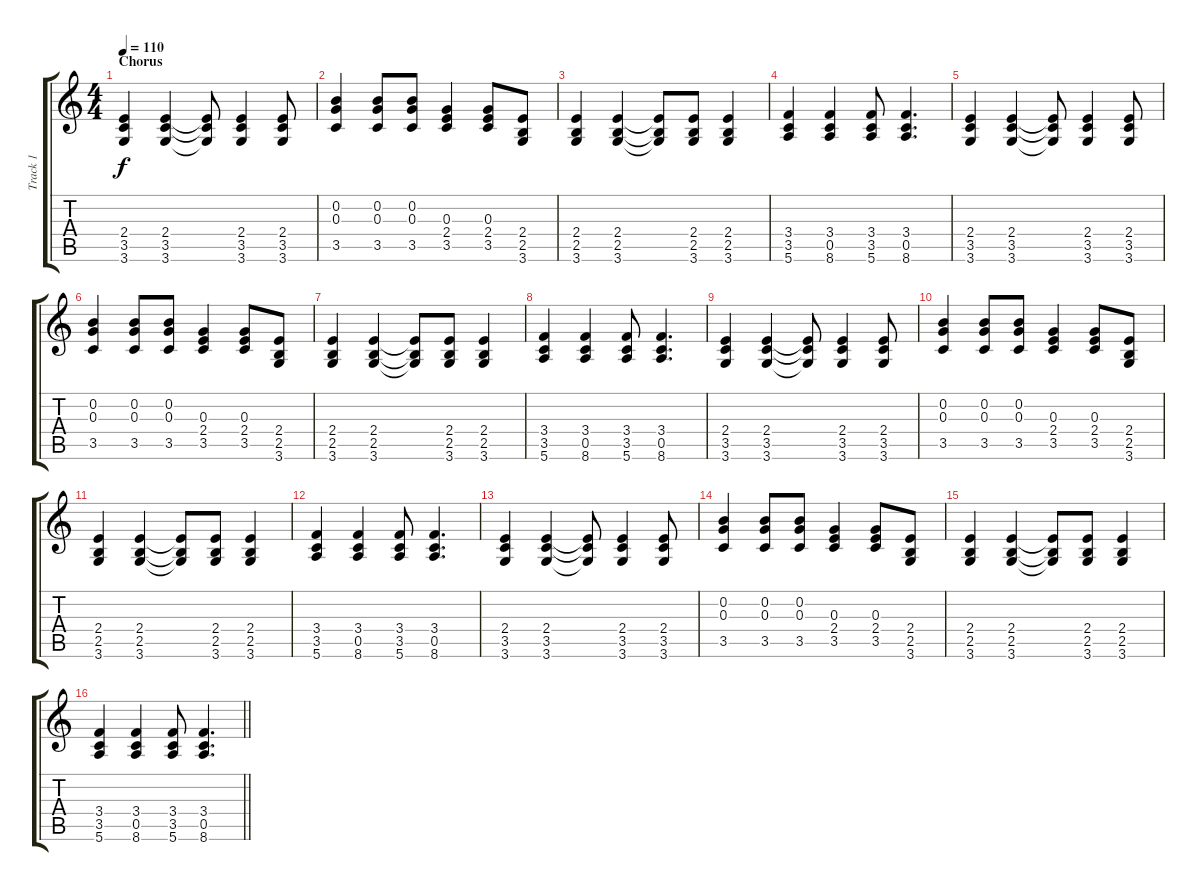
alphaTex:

\track ("Track 1" "Track 1") {instrument acousticguitarsteel}
\staff {score tabs}
\tuning (E4 B3 G3 D3 A2 E2) {hide}
\ts (4 4)
\section ("" "Chorus")
\tempo 110
\clef g2
\ks c
(2.4 3.5 3.6).4{dy f} (2.4 3.5 3.6).4 (2.4{t} 3.5{t} 3.6{t}).8 (2.4 3.5 3.6).4 (2.4 3.5 3.6).8 |
(0.2 0.3 3.5).4 (0.2 0.3 3.5).8 (0.2 0.3 3.5).8 (0.3 2.4 3.5).4 (0.3 2.4 3.5).8 (2.4 2.5 3.6).8 |
(2.4 2.5 3.6).4 (2.4 2.5 3.6).4 (2.4{t} 2.5{t} 3.6{t}).8 (2.4 2.5 3.6).8 (2.4 2.5 3.6).4 |
(3.4 3.5 5.6).4 (3.4 0.5 8.6).4 (3.4 3.5 5.6).8 (3.4 0.5 8.6).4{d} |
(2.4 3.5 3.6).4 (2.4 3.5 3.6).4 (2.4{t} 3.5{t} 3.6{t}).8 (2.4 3.5 3.6).4 (2.4 3.5 3.6).8 |
(0.2 0.3 3.5).4 (0.2 0.3 3.5).8 (0.2 0.3 3.5).8 (0.3 2.4 3.5).4 (0.3 2.4 3.5).8 (2.4 2.5 3.6).8 |
(2.4 2.5 3.6).4 (2.4 2.5 3.6).4 (2.4{t} 2.5{t} 3.6{t}).8 (2.4 2.5 3.6).8 (2.4 2.5 3.6).4 |
(3.4 3.5 5.6).4 (3.4 0.5 8.6).4 (3.4 3.5 5.6).8 (3.4 0.5 8.6).4{d} |
(2.4 3.5 3.6).4 (2.4 3.5 3.6).4 (2.4{t} 3.5{t} 3.6{t}).8 (2.4 3.5 3.6).4 (2.4 3.5 3.6).8 |
(0.2 0.3 3.5).4 (0.2 0.3 3.5).8 (0.2 0.3 3.5).8 (0.3 2.4 3.5).4 (0.3 2.4 3.5).8 (2.4 2.5 3.6).8 |
(2.4 2.5 3.6).4 (2.4 2.5 3.6).4 (2.4{t} 2.5{t} 3.6{t}).8 (2.4 2.5 3.6).8 (2.4 2.5 3.6).4 |
(3.4 3.5 5.6).4 (3.4 0.5 8.6).4 (3.4 3.5 5.6).8 (3.4 0.5 8.6).4{d} |
(2.4 3.5 3.6).4 (2.4 3.5 3.6).4 (2.4{t} 3.5{t} 3.6{t}).8 (2.4 3.5 3.6).4 (2.4 3.5 3.6).8 |
(0.2 0.3 3.5).4 (0.2 0.3 3.5).8 (0.2 0.3 3.5).8 (0.3 2.4 3.5).4 (0.3 2.4 3.5).8 (2.4 2.5 3.6).8 |
(2.4 2.5 3.6).4 (2.4 2.5 3.6).4 (2.4{t} 2.5{t} 3.6{t}).8 (2.4 2.5 3.6).8 (2.4 2.5 3.6).4 |
\barLineRight lightlight
(3.4 3.5 5.6).4 (3.4 0.5 8.6).4 (3.4 3.5 5.6).8 (3.4 0.5 8.6).4{d}
